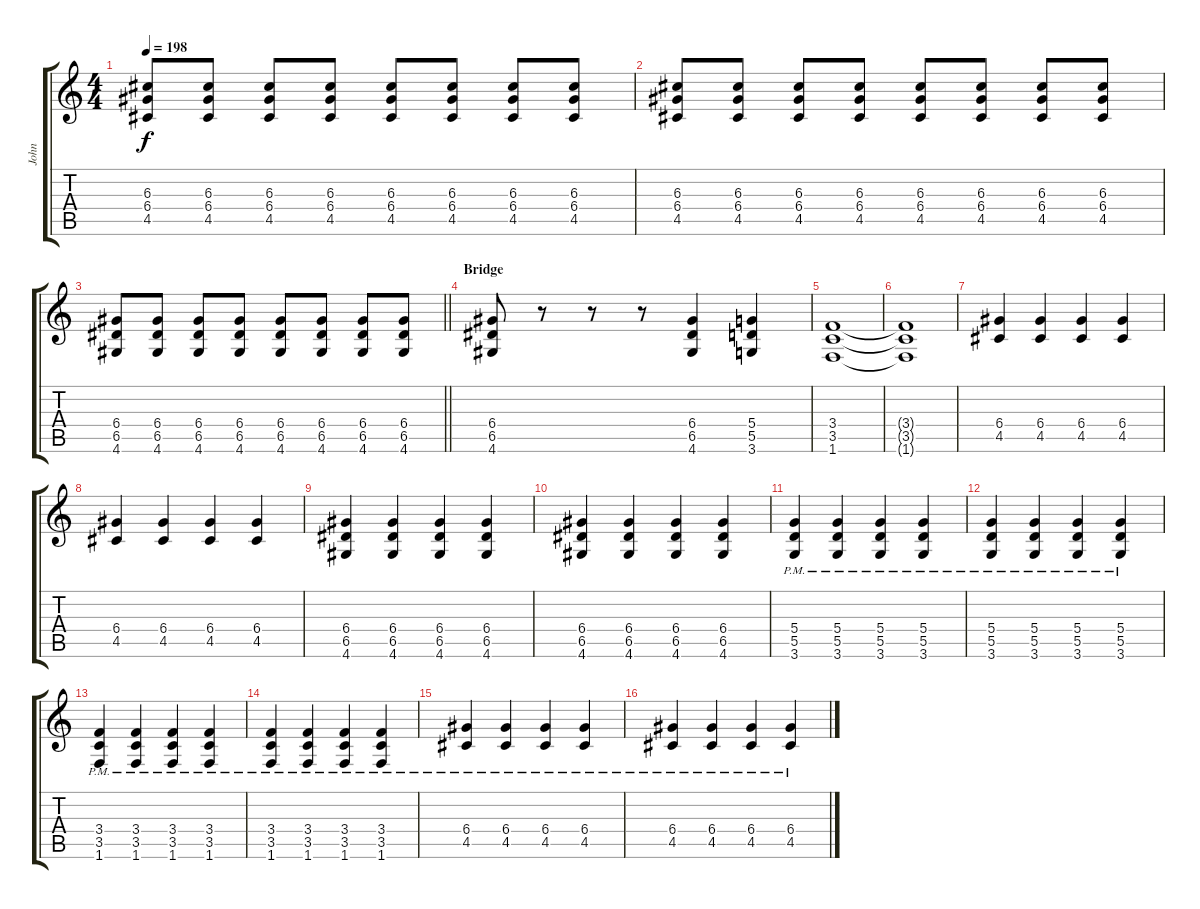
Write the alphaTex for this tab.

\track ("John" "John") {mute instrument distortionguitar}
\staff {score tabs}
\tuning (E4 B3 G3 D3 A2 E2) {hide}
\ts (4 4)
\tempo 198
\clef g2
\ks c
(6.3 6.4 4.5).8{dy f} (6.3 6.4 4.5).8 (6.3 6.4 4.5).8 (6.3 6.4 4.5).8 (6.3 6.4 4.5).8 (6.3 6.4 4.5).8 (6.3 6.4 4.5).8 (6.3 6.4 4.5).8 |
(6.3 6.4 4.5).8 (6.3 6.4 4.5).8 (6.3 6.4 4.5).8 (6.3 6.4 4.5).8 (6.3 6.4 4.5).8 (6.3 6.4 4.5).8 (6.3 6.4 4.5).8 (6.3 6.4 4.5).8 |
\barLineRight lightlight
(6.4 6.5 4.6).8 (6.4 6.5 4.6).8 (6.4 6.5 4.6).8 (6.4 6.5 4.6).8 (6.4 6.5 4.6).8 (6.4 6.5 4.6).8 (6.4 6.5 4.6).8 (6.4 6.5 4.6).8 |
\section ("" "Bridge")
(6.4 6.5 4.6).8 r.8 r.8 r.8 (6.4 6.5 4.6).4 (5.4 5.5 3.6).4 |
(3.4 3.5 1.6).1 |
(3.4{t} 3.5{t} 1.6{t}).1 |
(6.4 4.5).4 (6.4 4.5).4 (6.4 4.5).4 (6.4 4.5).4 |
(6.4 4.5).4 (6.4 4.5).4 (6.4 4.5).4 (6.4 4.5).4 |
(6.4 6.5 4.6).4 (6.4 6.5 4.6).4 (6.4 6.5 4.6).4 (6.4 6.5 4.6).4 |
(6.4 6.5 4.6).4 (6.4 6.5 4.6).4 (6.4 6.5 4.6).4 (6.4 6.5 4.6).4 |
(5.4{pm} 5.5{pm} 3.6{pm}).4 (5.4{pm} 5.5{pm} 3.6{pm}).4 (5.4{pm} 5.5{pm} 3.6{pm}).4 (5.4{pm} 5.5{pm} 3.6{pm}).4 |
(5.4{pm} 5.5{pm} 3.6{pm}).4 (5.4{pm} 5.5{pm} 3.6{pm}).4 (5.4{pm} 5.5{pm} 3.6{pm}).4 (5.4{pm} 5.5{pm} 3.6{pm}).4 |
(3.4{pm} 3.5{pm} 1.6{pm}).4 (3.4{pm} 3.5{pm} 1.6{pm}).4 (3.4{pm} 3.5{pm} 1.6{pm}).4 (3.4{pm} 3.5{pm} 1.6{pm}).4 |
(3.4{pm} 3.5{pm} 1.6{pm}).4 (3.4{pm} 3.5{pm} 1.6{pm}).4 (3.4{pm} 3.5{pm} 1.6{pm}).4 (3.4{pm} 3.5{pm} 1.6{pm}).4 |
(6.4{pm} 4.5{pm}).4 (6.4{pm} 4.5{pm}).4 (6.4{pm} 4.5{pm}).4 (6.4{pm} 4.5{pm}).4 |
(6.4{pm} 4.5{pm}).4 (6.4{pm} 4.5{pm}).4 (6.4{pm} 4.5{pm}).4 (6.4{pm} 4.5{pm}).4
